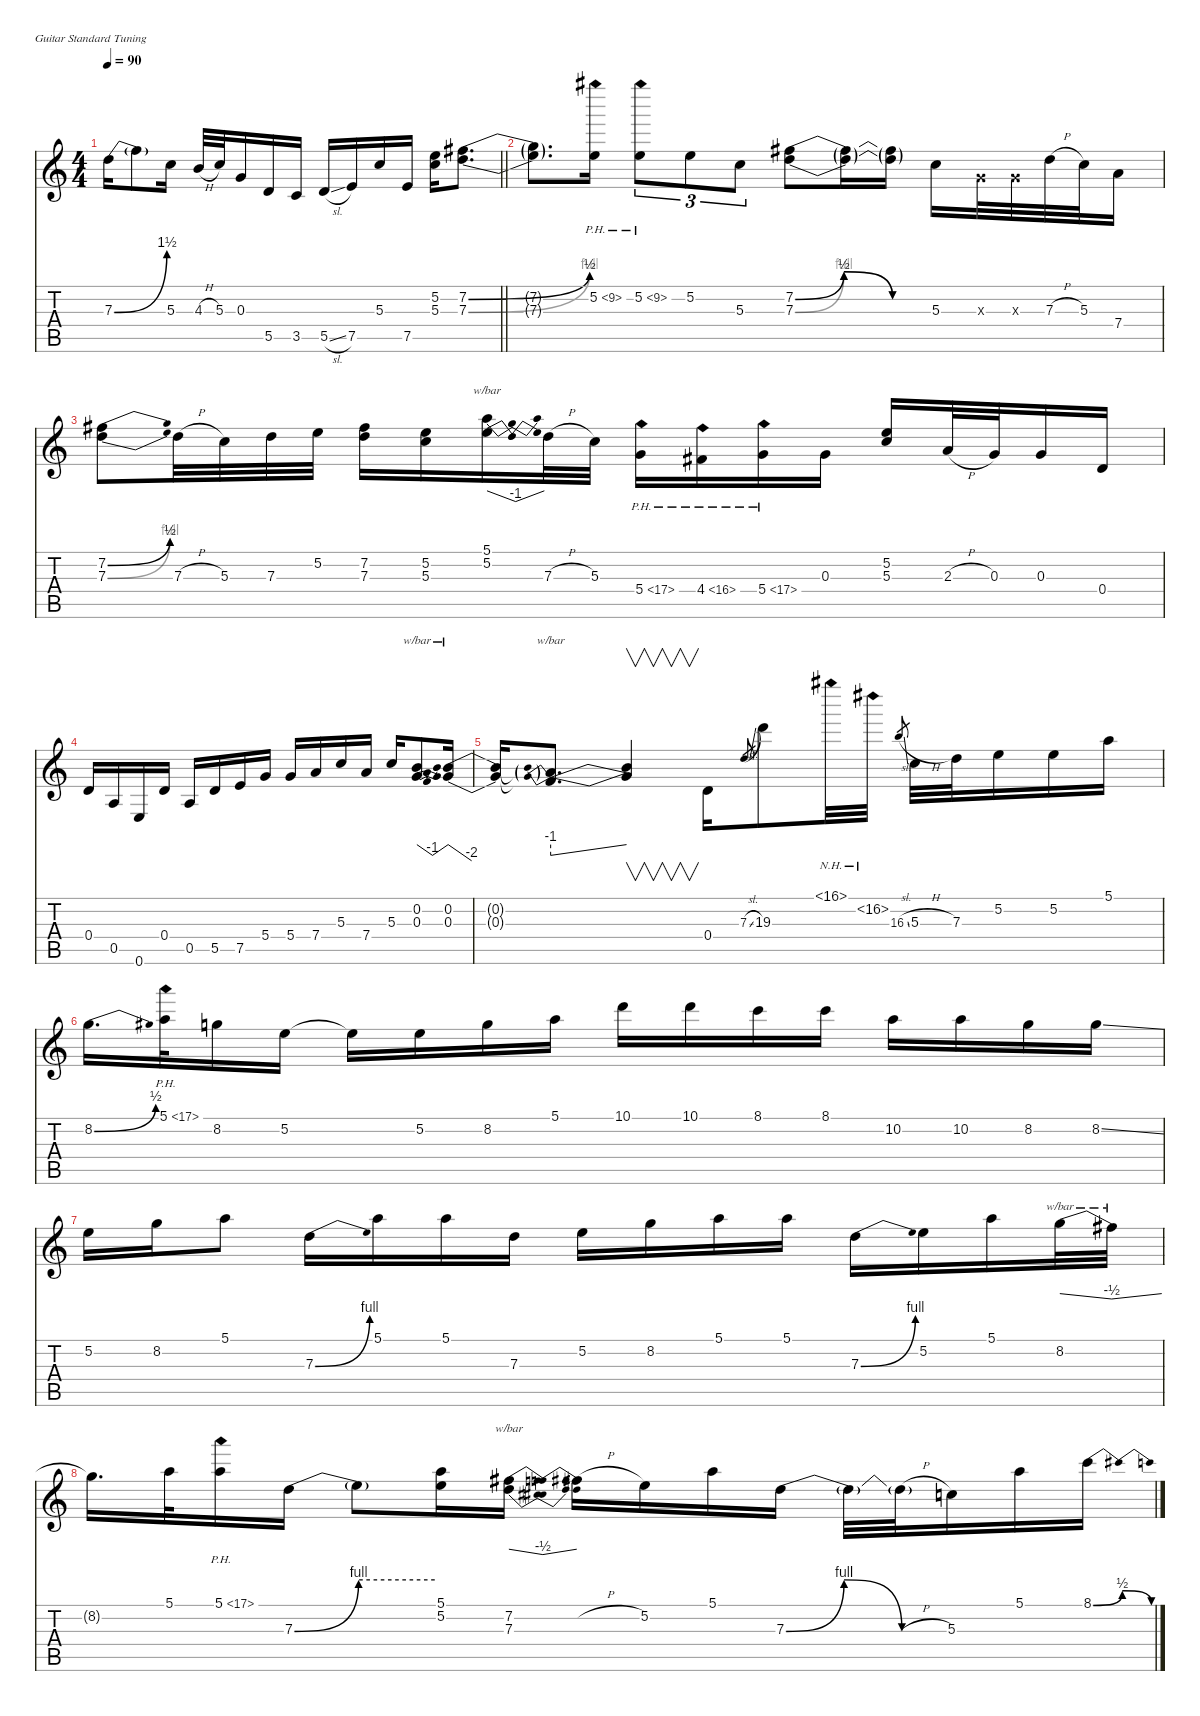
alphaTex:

\defaultSystemsLayout 4
\hideDynamics
\bracketExtendMode nobrackets
\singleTrackTrackNamePolicy hidden
\multiTrackTrackNamePolicy hidden
\otherSystemsTrackNameOrientation horizontal
\track ("Dist. Guitar" "Dist. Guit") {instrument overdrivenguitar}
\staff {score tabs}
\tuning (E4 B3 G3 D3 A2 E2)
\ts (4 4)
\tempo 90
\clef g2
\scale
1.66806
\barLineRight lightlight
\ks c
7.3{be (bend 0 0 14.399999999999999 6)}.16{dy f beam Down} 7.3{t}.8{beam Down} 5.3.16{beam Down} 4.3{h}.32{beam Up} 5.3.32{beam Up} 0.3.16{beam Up} 5.5.16{beam Up} 3.5.16{beam Up} 5.5{sl}.16{beam Up} 7.5.16{beam Up} 5.3.16{beam Up} 7.5.16{beam Up} (5.3 5.2).16{beam Down} (7.2{be (bend 0 0 14.399999999999999 2) acc #} 7.3{be (bend 0 0 15 4)}).8{d beam Down} |
\scale
0.331942 (7.2{t} 7.3{t}).8{d beam Down} 5.2{ph 4}.16{beam Down} 5.2{ph 4}.8{tu (3 2) beam Down} 5.2.8{tu (3 2) beam Down} 5.3.8{tu (3 2) beam Down} (7.3{be (bendrelease 0 0 16.8 4 20.4 4 30 0)} 7.2{be (bendrelease 0 0 18 2 20.4 2 30 0) acc #}).8{beam Down beam merge} (7.2{t acc #} 7.3{t}).16{beam Down} (7.3{be (hold 0 0 60 0) t} 7.2{be (hold 0 0 60 0) t acc #}).16{beam Down beam split} 5.3.16{beam Down beam merge} 0.3{x}.32{beam Down} 0.3{x}.32{beam Down} 7.3{h}.32{beam Down} 5.3.32{beam Down} 7.4.16{beam Down} |
(7.3{be (bend 0 0 15 4)} 7.2{be (bend 0 0 14.399999999999999 2) acc #}).8{beam Down} 7.3{h}.32{beam Down} 5.3.32{beam Down} 7.3.32{beam Down} 5.2.32{beam Down} (7.2{acc #} 7.3).16{beam Down} (5.3 5.2).16{beam Down} (5.2 5.1).16{tbe (dip default 0 0 15 -4 30 0) beam Down} 7.3{h}.32{beam Down} 5.3.32{beam Down} 5.4{ph 12}.16{beam Down} 4.4{ph 12 acc #}.16{beam Down} 5.4{ph 12}.16{beam Down} 0.3.16{beam Down} (5.3 5.2).16{beam Up} 2.3{h}.32{beam Up} 0.3.32{beam Up} 0.3.16{beam Up} 0.4.16{beam Up} |
0.4.16{beam Up} 0.5.16{beam Up} 0.6.16{beam Up} 0.4.16{beam Up} 0.5.16{beam Up} 5.5.16{beam Up} 7.5.16{beam Up} 5.4.16{beam Up} 5.4.16{beam Up} 7.4.16{beam Up} 5.3.16{beam Up} 7.4.16{beam Up} 5.3.16{beam Up} (0.3 0.2).8{tbe (dip default 0 0 15 -4 30 0) beam Up} (0.2 0.3).16{tbe (dive default 0 0 46.199999999999996 -8) beam Up} |
(0.2{t} 0.3{t}).16{beam Up} (0.3{t} 0.2{t}).8{d tbe (predivedive default 0 -4 30 0) beam Up} (0.3{t} 0.2{t}).4{v beam Up} 0.4.16{beam Down} 7.3{sl}.8{gr beam Up} 19.3.8{beam Down} 16.1{nh acc #}.32{beam Down} 16.2{nh acc #}.32{beam Down} 16.3{sl}.8{gr beam Up} 5.3{h}.32{beam Down} 7.3.32{beam Down} 5.2.16{beam Down} 5.2.16{beam Down} 5.1.16{beam Down} |
8.2{be (bend 0 0 15 2)}.16{d beam Down} 5.1{ph 12}.32{beam Down} 8.2.16{beam Down} 5.2.16{beam Down} 5.2{t}.16{beam Down} 5.2.16{beam Down} 8.2.16{beam Down} 5.1.16{beam Down} 10.1.16{beam Down} 10.1.16{beam Down} 8.1.16{beam Down} 8.1.16{beam Down} 10.2.16{beam Down} 10.2.16{beam Down} 8.2.16{beam Down} 8.2{ss}.16{beam Down} |
5.2.16{beam Down} 8.2.16{beam Down} 5.1.8{beam Down} 7.3{be (bend 0 0 15 4)}.16{beam Down} 5.1.16{beam Down} 5.1.16{beam Down} 7.3.16{beam Down} 5.2.16{beam Down} 8.2.16{beam Down} 5.1.16{beam Down} 5.1.16{beam Down} 7.3{be (bend 0 0 15 4)}.16{beam Down} 5.2.16{beam Down} 5.1.16{beam Down} 8.2.32{tbe (dive default 0 0 45 -2) beam Down} 8.2{t}.32{tbe (dive default 0 -2 30 0) beam Down} |
8.2{t}.16{d dy mf beam Down} 5.1.32{beam Down} 5.1{ph 12}.16{beam Down} 7.3{be (bend 0 0 15 4)}.16{beam Down} 7.3{be (hold 0 4 60 4) t}.8{beam Down} (5.2 5.1).16{beam Down} (7.2{acc #} 7.3).16{tbe (dip default 0 0 13.799999999999999 -2 15 -2 30 0) beam Down} 7.2{h t acc #}.16{beam Down} 5.2.16{beam Down} 5.1.16{beam Down} 7.3{be (bendrelease 0 0 10.2 4 20.4 4 30 0)}.16{beam Down} 7.3{t}.32{beam Down} 7.3{be (hold 0 0 60 0) h t}.32{beam Down} 5.3.16{beam Down} 5.1.16{beam Down} 8.1{be (bendrelease 0 0 9.6 2 20.4 2 30 0)}.16{beam Down}
